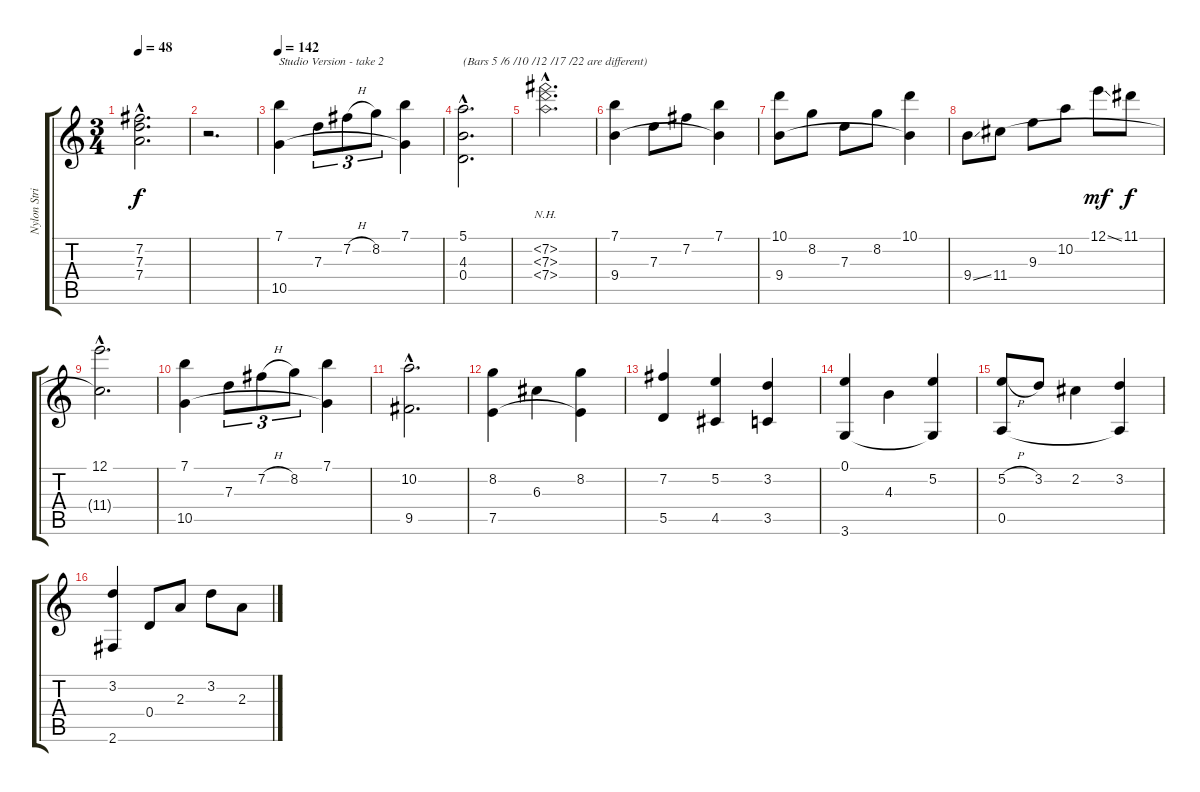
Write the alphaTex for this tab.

\track ("Nylon Strings" "Nylon Stri") {instrument acousticguitarnylon}
\staff {score tabs}
\tuning (E4 B3 G3 D3 A2 E2) {hide}
\ts (3 4)
\tempo 48
\clef g2
\ks c
(7.2{hac t} 7.3{hac t} 7.4{hac t}).2{d dy f} |
r.2{d} |
\tempo 140
\tempo 142
(7.1 10.5).4{txt "Studio Version - take 2"} 7.3.8{tu (3 2)} 7.2{h}.8{tu (3 2)} 8.2.8{tu (3 2)} (7.1 10.5{t}).4 |
(5.1{hac} 4.3{hac} 0.4{hac}).2{d txt "(Bars 5 /6 /10 /12 /17 /22 are different)"} |
(7.2{nh hac} 7.3{nh hac} 7.4{nh hac}).2{d} |
(7.1 9.4).4 7.3.8 7.2.8 (7.1 9.4{t}).4 |
(10.1 9.4).8 8.2.8 7.3.8 8.2.8 (10.1 9.4{t}).4 |
9.4{ss}.8 11.4.8 9.3.8 10.2.8 12.1{ss}.8{dy mf} 11.1.8{dy f} |
(12.1{hac} 11.4{hac t}).2{d} |
(7.1 10.5).4 7.3.8{tu (3 2)} 7.2{h}.8{tu (3 2)} 8.2.8{tu (3 2)} (7.1 10.5{t}).4 |
(10.2{hac} 9.5{hac}).2{d} |
(8.2 7.5).4 6.3.4 (8.2 7.5{t}).4 |
(7.2 5.5).4 (5.2 4.5).4 (3.2 3.5).4 |
(0.1 3.6).4 4.3.4 (5.2 3.6{t}).4 |
(5.2{h} 0.5).8 3.2.8 2.2.4 (3.2 0.5{t}).4 |
(3.2 2.6).4 0.4.8 2.3.8 3.2.8 2.3.8
